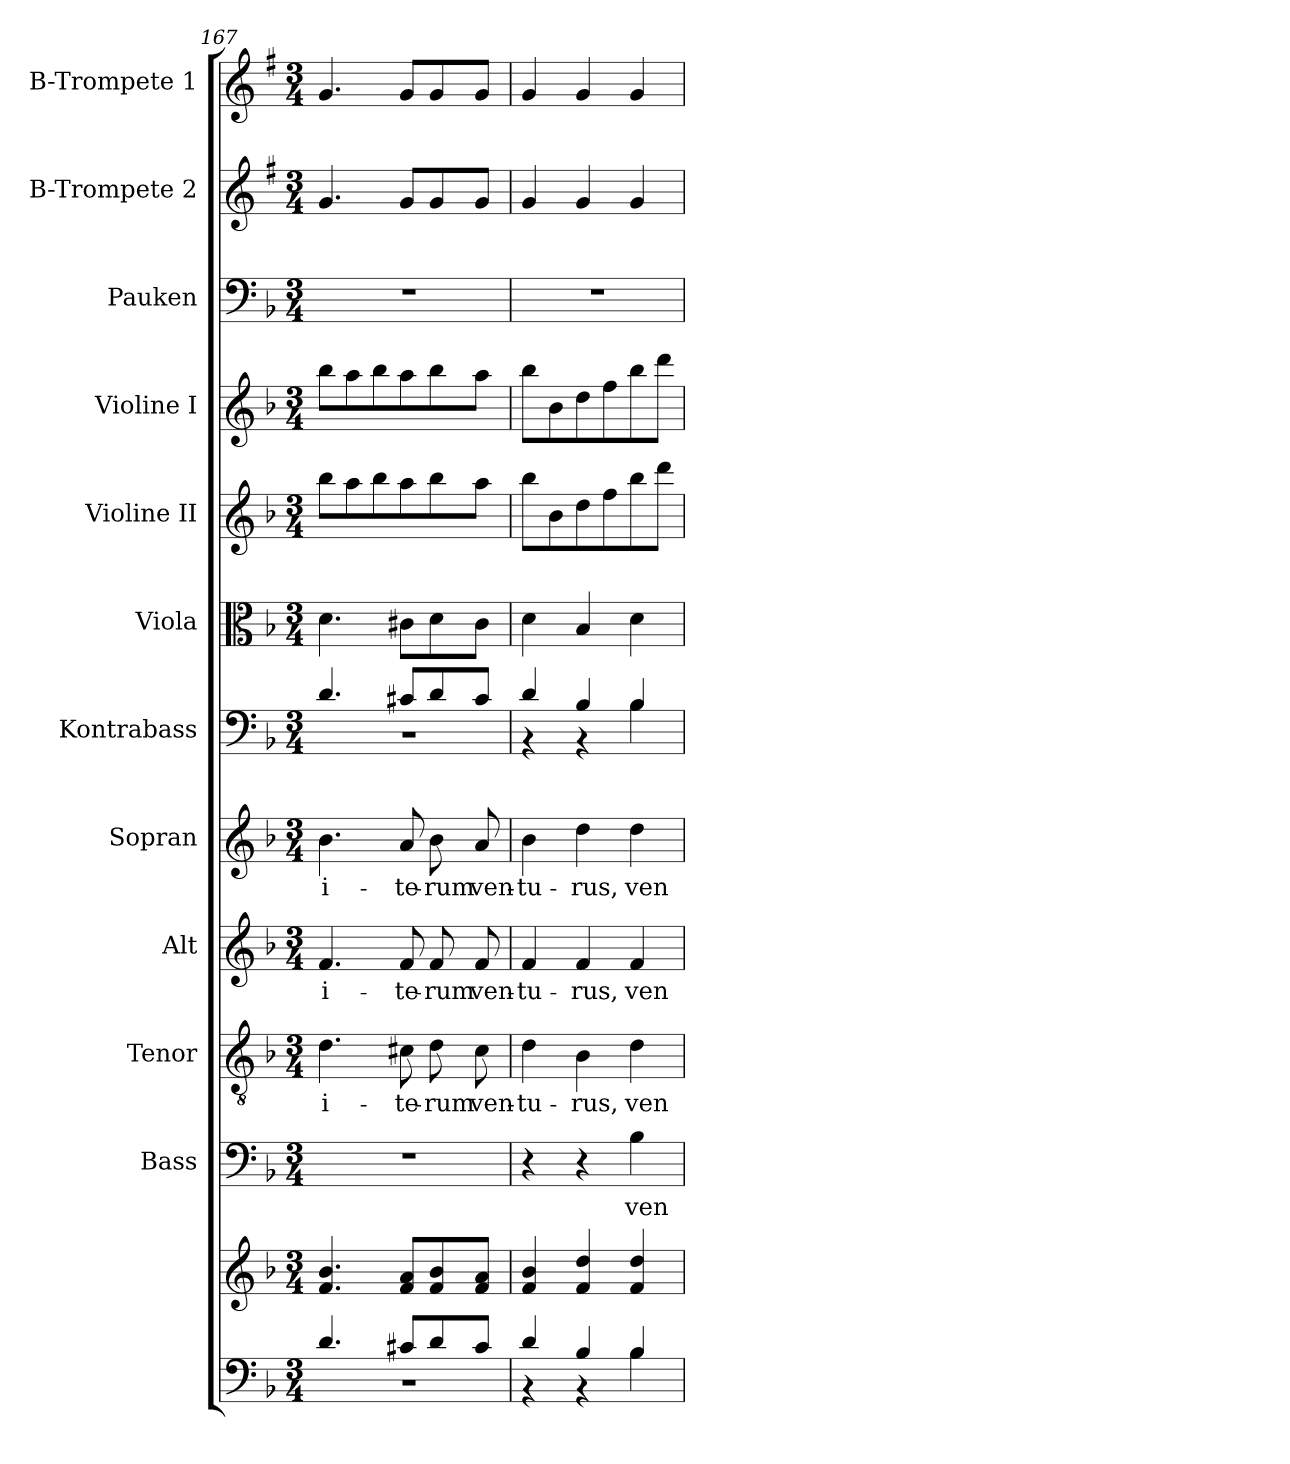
**kern	**kern	**kern	**text	**kern	**text	**kern	**text	**kern	**text	**kern	**kern	**kern	**kern	**kern	**kern	**kern
*part12	*part12	*part11	*part11	*part10	*part10	*part9	*part9	*part8	*part8	*part7	*part6	*part5	*part4	*part3	*part2	*part1
*staff13	*staff12	*staff11	*staff11	*staff10	*staff10	*staff9	*staff9	*staff8	*staff8	*staff7	*staff6	*staff5	*staff4	*staff3	*staff2	*staff1
*	*	*I"Bass	*	*I"Tenor	*	*I"Alt	*	*I"Sopran	*	*I"Kontrabass	*I"Viola	*I"Violine II	*I"Violine I	*I"Pauken	*I"B-Trompete 2	*I"B-Trompete 1
*	*	*I'B.	*	*I'T.	*	*I'A.	*	*I'S.	*	*I'Kb.	*I'Vla.	*I'Vl. II	*I'Vl. I	*I'Pk.	*I'B Trp. 2	*I'B Trp. 1
!!LO:PB:g=z
*clefF4	*clefG2	*clefF4	*	*clefGv2	*	*clefG2	*	*clefG2	*	*clefF4	*clefC3	*clefG2	*clefG2	*clefF4	*clefG2	*clefG2
*	*	*	*	*	*	*	*	*	*	*ITrd7c12	*	*	*	*	*ITrd1c2	*ITrd1c2
*k[b-]	*k[b-]	*k[b-]	*	*k[b-]	*	*k[b-]	*	*k[b-]	*	*k[b-]	*k[b-]	*k[b-]	*k[b-]	*k[b-]	*k[b-]	*k[b-]
*F:	*F:	*F:	*	*F:	*	*F:	*	*F:	*	*F:	*F:	*F:	*F:	*F:	*F:	*F:
*M3/4	*M3/4	*M3/4	*	*M3/4	*	*M3/4	*	*M3/4	*	*M3/4	*M3/4	*M3/4	*M3/4	*M3/4	*M3/4	*M3/4
=167	=167	=167	=167	=167	=167	=167	=167	=167	=167	=167	=167	=167	=167	=167	=167	=167
*^	*	*	*	*	*	*	*	*	*	*^	*	*	*	*	*	*
!	!LO:N:vis=1	!	!	!	!	!LO:LY:b	!	!LO:LY:b	!	!LO:LY:b	!	!LO:N:vis=1	!	!	!	!	!	!
4.d/	2.r	4.f/ 4.b-/	2.r	.	4.d\	i-	4.f/	i-	4.b-\	i-	4.D/	2.r	4.d\	8bb-\L	8bb-\L	2.r	4.f/	4.f/
.	.	.	.	.	.	.	.	.	.	.	.	.	.	8aa\	8aa\	.	.	.
.	.	.	.	.	.	.	.	.	.	.	.	.	.	8bb-\	8bb-\	.	.	.
!	!	!	!	!	!	!LO:LY:b	!	!LO:LY:b	!	!LO:LY:b	!	!	!	!	!	!	!	!
8c#X/L	.	8f/ 8a/L	.	.	8c#X\	-te-	8f/	-te-	8a/	-te-	8C#X/L	.	8c#X\L	8aa\	8aa\	.	8f/L	8f/L
!	!	!	!	!	!	!LO:LY:b	!	!LO:LY:b	!	!LO:LY:b	!	!	!	!	!	!	!	!
8d/	.	8f/ 8b-/	.	.	8d\	-rum	8f/	-rum	8b-\	-rum	8D/	.	8d\	8bb-\	8bb-\	.	8f/	8f/
!	!	!	!	!	!	!LO:LY:b	!	!LO:LY:b	!	!LO:LY:b	!	!	!	!	!	!	!	!
8c#/J	.	8f/ 8a/J	.	.	8c#\	ven-	8f/	ven-	8a/	ven-	8C#/J	.	8c#\J	8aa\J	8aa\J	.	8f/J	8f/J
=168	=168	=168	=168	=168	=168	=168	=168	=168	=168	=168	=168	=168	=168	=168	=168	=168	=168	=168
!	!	!	!	!	!	!LO:LY:b	!	!LO:LY:b	!	!LO:LY:b	!	!	!	!	!	!	!	!
4d/	4r	4f/ 4b-/	4r	.	4d\	-tu-	4f/	-tu-	4b-\	-tu-	4D/	4r	4d\	8bb-\L	8bb-\L	2.r	4f/	4f/
.	.	.	.	.	.	.	.	.	.	.	.	.	.	8b-\	8b-\	.	.	.
!	!	!	!	!	!	!LO:LY:b	!	!LO:LY:b	!	!LO:LY:b	!	!	!	!	!	!	!	!
4B-/	4r	4f/ 4dd/	4r	.	4B-\	-rus,	4f/	-rus,	4dd\	-rus,	4BB-/	4r	4B-/	8dd\	8dd\	.	4f/	4f/
.	.	.	.	.	.	.	.	.	.	.	.	.	.	8ff\	8ff\	.	.	.
!	!	!	!	!LO:LY:b	!	!LO:LY:b	!	!LO:LY:b	!	!LO:LY:b	!	!	!	!	!	!	!	!
4B-/	4B-\	4f/ 4dd/	4B-\	ven-	4d\	ven-	4f/	ven-	4dd\	ven-	4BB-/	4BB-\	4d\	8bb-\	8bb-\	.	4f/	4f/
.	.	.	.	.	.	.	.	.	.	.	.	.	.	8ddd\J	8ddd\J	.	.	.
*v	*v	*	*	*	*	*	*	*	*	*	*v	*v	*	*	*	*	*	*
=	=	=	=	=	=	=	=	=	=	=	=	=	=	=	=	=
*-	*-	*-	*-	*-	*-	*-	*-	*-	*-	*-	*-	*-	*-	*-	*-	*-
